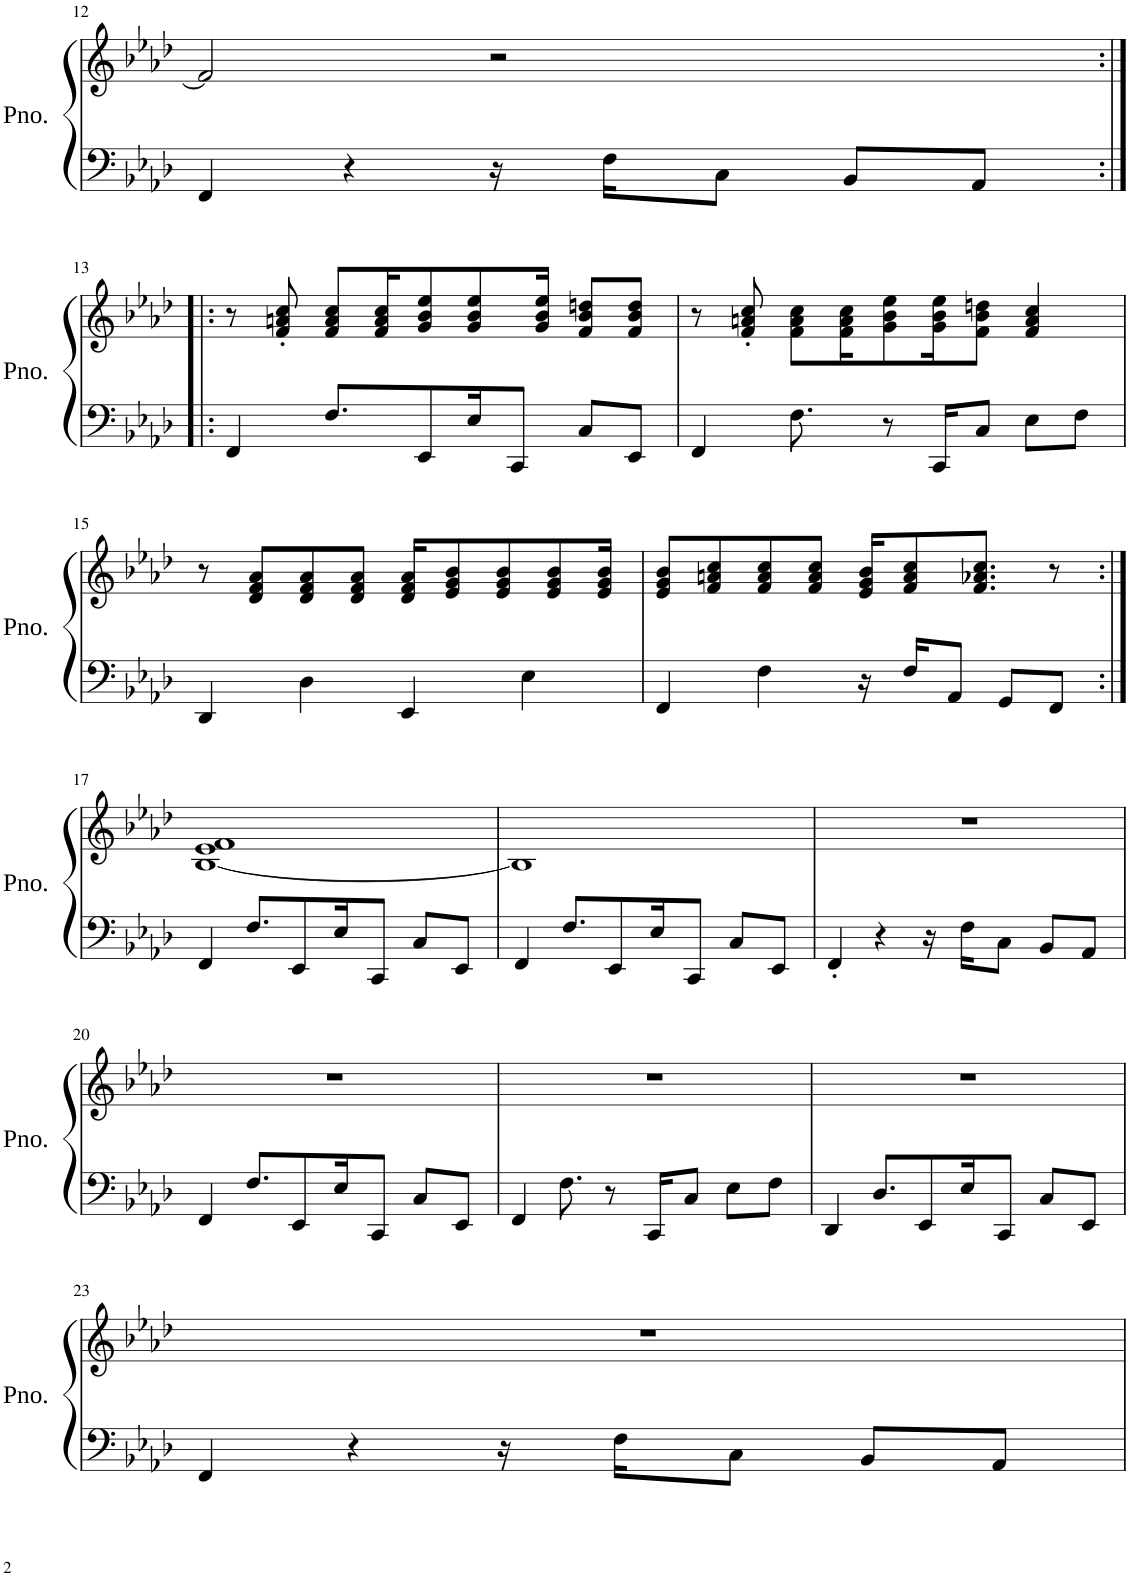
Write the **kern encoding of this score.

**kern	**kern
*part1	*part1
*staff2	*staff1
*I"Piano	*
*I'Pno.	*
!!LO:PB:g=z
*clefF4	*clefG2
*k[b-e-a-d-]	*k[b-e-a-d-]
*M4/4	*M4/4
=12	=12
4FF/	2f/]
4r	.
16r	2r
16F\KL	.
8C\J	.
8BB-/L	.
8AA-/J	.
!!LO:LB:g=z
=13:|!|:	=13:|!|:
4FF/	8r
.	8f/' 8an/' 8cc/'
8.F/L	8f/ 8a/ 8cc/L
.	16f/ 16a/ 16cc/K
8EE-/	8g/ 8b-/ 8ee-/
16E-/K	8g/ 8b-/ 8ee-/
8CC/J	.
.	16g/ 16b-/ 16ee-/Jk
8C/L	8f/ 8b-/ 8ddn/L
8EE-/J	8f/ 8b-/ 8dd/J
=14	=14
4FF/	8r
.	8f/' 8an/' 8cc/'
8.F\	8f\ 8a\ 8cc\L
.	16f\ 16a\ 16cc\K
8r	8g\ 8b-\ 8ee-\
16CC/KL	16g\ 16b-\ 16ee-\K
8C/J	8f\ 8b-\ 8ddn\J
8E-\L	4f/ 4a/ 4cc/
8F\J	.
!!LO:LB:g=z
=15	=15
4DD-/	8r
.	8d-/ 8f/ 8a-/L
4D-\	8d-/ 8f/ 8a-/
.	8d-/ 8f/ 8a-/J
4EE-/	16d-/ 16f/ 16a-/KL
.	8e-/ 8g/ 8b-/
.	8e-/ 8g/ 8b-/
4E-\	.
.	8e-/ 8g/ 8b-/
.	16e-/ 16g/ 16b-/Jk
=16	=16
4FF/	8e-/ 8g/ 8b-/L
.	8f/ 8an/ 8cc/
4F\	8f/ 8a/ 8cc/
.	8f/ 8a/ 8cc/J
16r	16e-/ 16g/ 16b-/KL
16F/KL	8f/ 8a/ 8cc/
8AA-/J	.
.	8.f/ 8.a-X/ 8.cc/J
8GG/L	.
8FF/J	8r
!!LO:LB:g=z
=17:|!	=17:|!
4FF/	[1B- 1e- 1f
8.F/L	.
8EE-/	.
16E-/K	.
8CC/J	.
8C/L	.
8EE-/J	.
=18	=18
4FF/	1B-]
8.F/L	.
8EE-/	.
16E-/K	.
8CC/J	.
8C/L	.
8EE-/J	.
=19	=19
4FF'/	1r
4r	.
16r	.
16F\KL	.
8C\J	.
8BB-/L	.
8AA-/J	.
!!LO:LB:g=z
=20	=20
4FF/	1r
8.F/L	.
8EE-/	.
16E-/K	.
8CC/J	.
8C/L	.
8EE-/J	.
=21	=21
4FF/	1r
8.F\	.
8r	.
16CC/KL	.
8C/J	.
8E-\L	.
8F\J	.
=22	=22
4DD-/	1r
8.D-/L	.
8EE-/	.
16E-/K	.
8CC/J	.
8C/L	.
8EE-/J	.
!!LO:LB:g=z
=23	=23
4FF/	1r
4r	.
16r	.
16F\KL	.
8C\J	.
8BB-/L	.
8AA-/J	.
=	=
*-	*-
